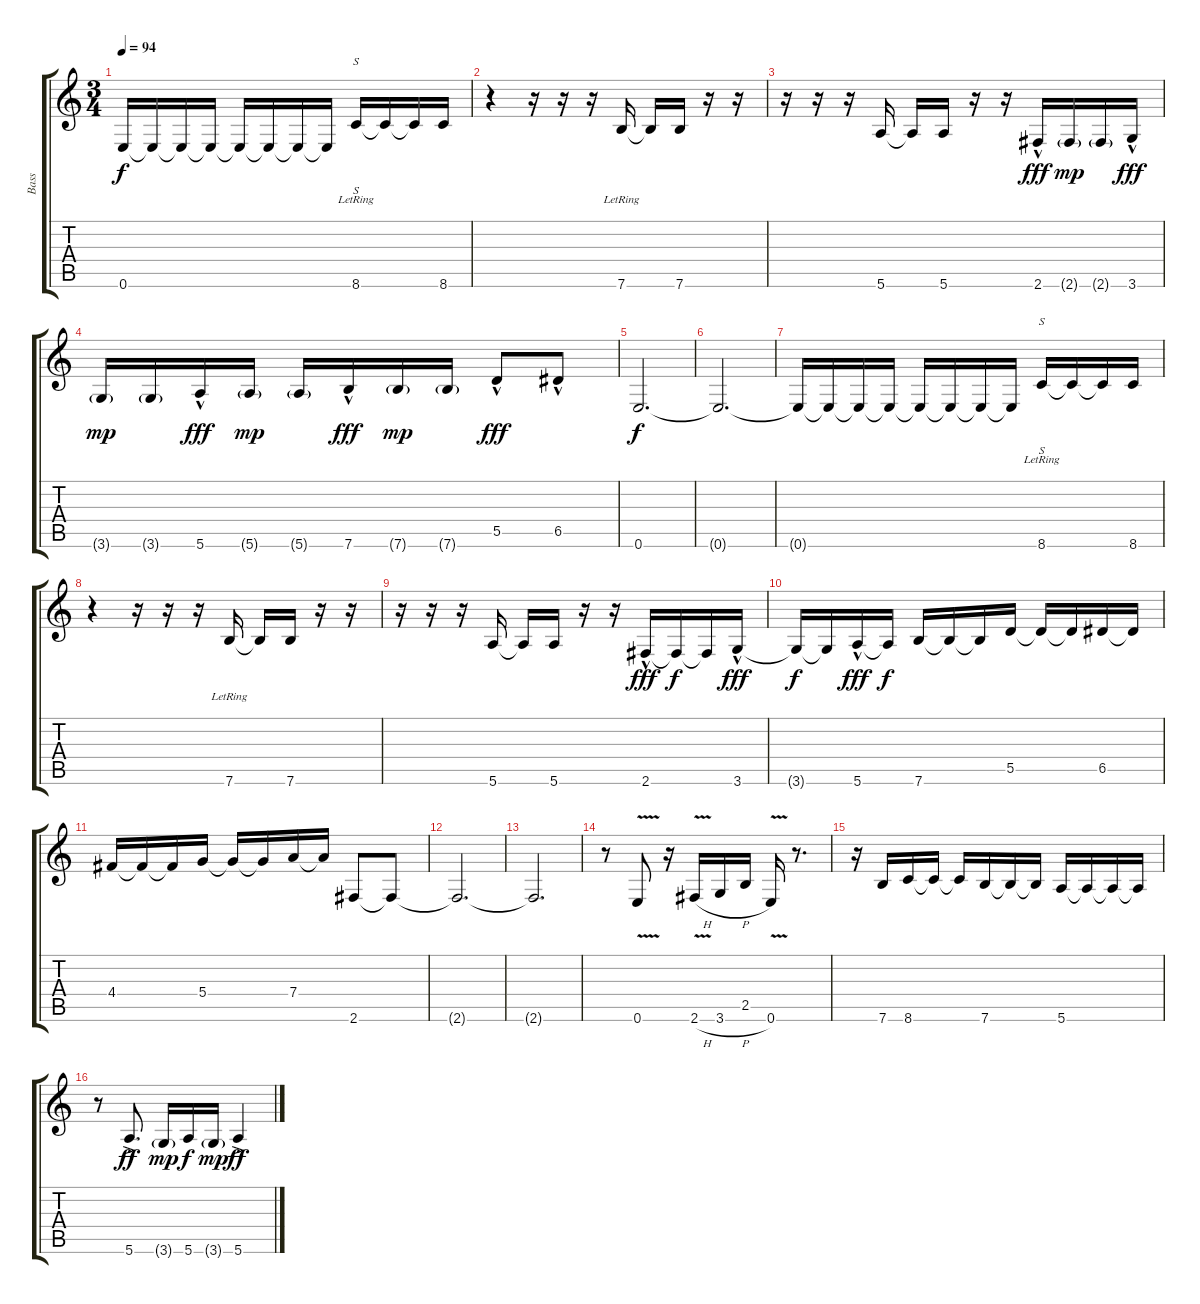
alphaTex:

\track ("Bass" "Bass") {instrument fretlessbass}
\staff {score tabs}
\tuning (E4 B3 G3 D3 A2 E2) {hide}
\ts (3 4)
\tempo 94
\clef g2
\ks c
0.6{t}.16{dy f} 0.6{t}.16 0.6{t}.16 0.6{t}.16 0.6{t}.16 0.6{t}.16 0.6{t}.16 0.6{t}.16 8.6{lr}.16{s} 8.6{t}.16 8.6{t}.16 8.6.16 |
r.4 r.16 r.16 r.16 7.6{lr}.16 7.6{t}.16 7.6.16 r.16 r.16 |
r.16 r.16 r.16 5.6.16 5.6{t}.16 5.6.16 r.16 r.16 2.6{hac}.16{dy fff} 2.6{g}.16{dy mp} 2.6{g}.16 3.6{hac}.16{dy fff} |
3.6{g}.16{dy mp} 3.6{g}.16 5.6{hac}.16{dy fff} 5.6{g}.16{dy mp} 5.6{g}.16 7.6{hac}.16{dy fff} 7.6{g}.16{dy mp} 7.6{g}.16 5.5{hac}.8{dy fff} 6.5{hac}.8 |
0.6.2{d dy f} |
0.6{t}.2{d} |
0.6{t}.16 0.6{t}.16 0.6{t}.16 0.6{t}.16 0.6{t}.16 0.6{t}.16 0.6{t}.16 0.6{t}.16 8.6{lr}.16{s} 8.6{t}.16 8.6{t}.16 8.6.16 |
r.4 r.16 r.16 r.16 7.6{lr}.16 7.6{t}.16 7.6.16 r.16 r.16 |
r.16 r.16 r.16 5.6.16 5.6{t}.16 5.6.16 r.16 r.16 2.6{hac}.16{dy fff} 2.6{t}.16{dy f} 2.6{t}.16 3.6{hac}.16{dy fff} |
3.6{t}.16{dy f} 3.6{t}.16 5.6{hac}.16{dy fff} 5.6{t}.16{dy f} 7.6.16 7.6{t}.16 7.6{t}.16 5.5.16 5.5{t}.16 5.5{t}.16 6.5.16 6.5{t}.16 |
4.4.16 4.4{t}.16 4.4{t}.16 5.4.16 5.4{t}.16 5.4{t}.16 7.4.16 7.4{t}.16 2.6.8 2.6{t}.8 |
2.6{t}.2{d} |
2.6{t}.2{d} |
r.8 0.6{v}.8 r.16 2.6{v h}.16 3.6{h}.16 2.5.16 0.6{v}.16 r.8{d} |
r.16 7.6.16 8.6.16 8.6{t}.16 8.6{t}.16 7.6.16 7.6{t}.16 7.6{t}.16 5.6.16 5.6{t}.16 5.6{t}.16 5.6{t}.16 |
r.8 5.6{ac}.8{d dy ff} 3.6{g}.16{dy mp} 5.6.16{dy f} 3.6{g}.16{dy mp} 5.6{ac}.4{dy ff}
